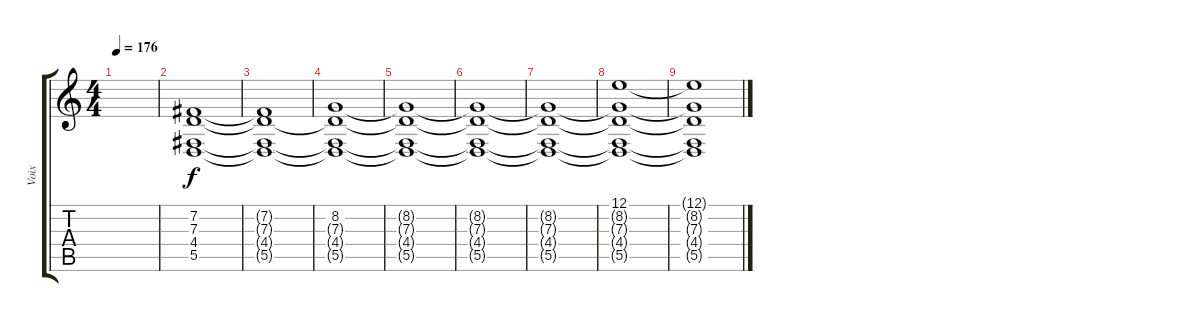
\track ("Voix" "Voix") {instrument choiraahs}
\staff {score tabs}
\tuning (E4 B3 G3 D3 A2 E2) {hide}
\ts (4 4)
\tempo 176
\clef g2
\ks c
|
(7.2 7.3 4.4 5.5).1 |
(7.2{t} 7.3{t} 4.4{t} 5.5{t}).1 |
(8.2 7.3{t} 4.4{t} 5.5{t}).1 |
(8.2{t} 7.3{t} 4.4{t} 5.5{t}).1 |
(8.2{t} 7.3{t} 4.4{t} 5.5{t}).1 |
(8.2{t} 7.3{t} 4.4{t} 5.5{t}).1 |
(12.1 8.2{t} 7.3{t} 4.4{t} 5.5{t}).1 |
(12.1{t} 8.2{t} 7.3{t} 4.4{t} 5.5{t}).1
